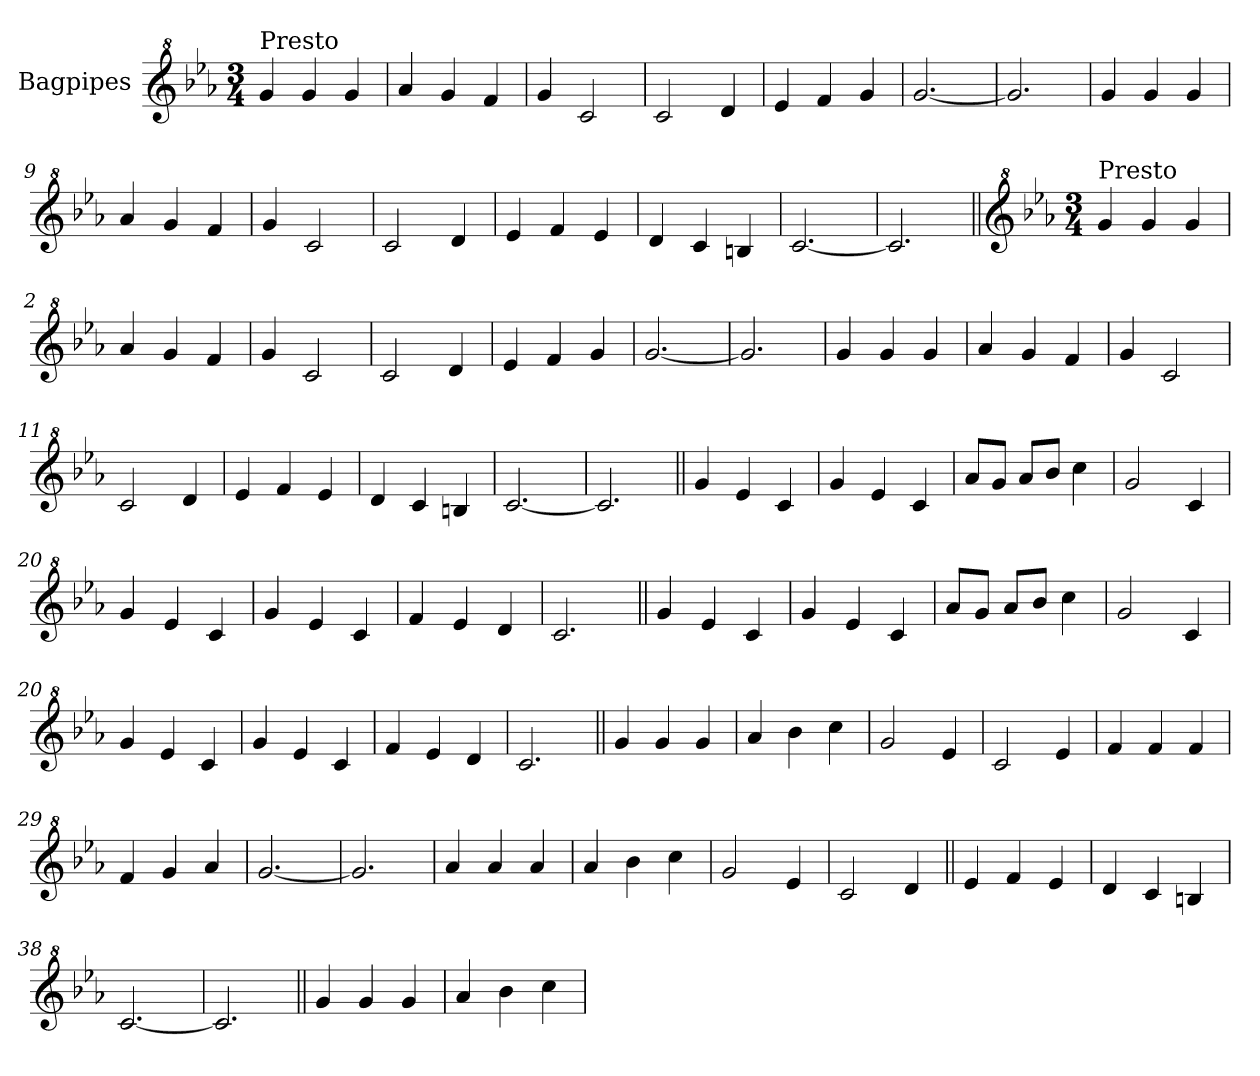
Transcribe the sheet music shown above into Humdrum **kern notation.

**kern
*part1
*staff1
*I"Bagpipes
*I'Bag
*clefG^2
*k[b-e-a-]
*E-:
*M3/4
=1||
!LO:TX:a:t=Presto
4gg/
4gg/
4gg/
=2
4aa-/
4gg/
4ff/
=3
4gg/
2cc/
=4
2cc/
4dd/
=5
4ee-/
4ff/
4gg/
=6
[2.gg/
=7
2.gg/]
=8
4gg/
4gg/
4gg/
=9
4aa-/
4gg/
4ff/
=10
4gg/
2cc/
=11
2cc/
4dd/
=12
4ee-/
4ff/
4ee-/
=13
4dd/
4cc/
4bn/
=14
[2.cc/
!!LO:LB:g=z
=15
2.cc/]
=1a||
*clefG^2
*k[b-e-a-]
*E-:
*M3/4
!LO:TX:a:t=Presto
4gg/
4gg/
4gg/
=2a
4aa-/
4gg/
4ff/
=3a
4gg/
2cc/
=4a
2cc/
4dd/
=5a
4ee-/
4ff/
4gg/
=6a
[2.gg/
=7a
2.gg/]
=8a
4gg/
4gg/
4gg/
=9a
4aa-/
4gg/
4ff/
=10a
4gg/
2cc/
=11a
2cc/
4dd/
=12a
4ee-/
4ff/
4ee-/
=13a
4dd/
4cc/
4bn/
=14a
[2.cc/
!!LO:LB:g=z
=15a
2.cc/]
=16||
4gg/
4ee-/
4cc/
=17
4gg/
4ee-/
4cc/
=18
8aa-/L
8gg/J
8aa-/L
8bb-/J
4ccc\
=19
2gg/
4cc/
=20
4gg/
4ee-/
4cc/
=21
4gg/
4ee-/
4cc/
=22
4ff/
4ee-/
4dd/
=23
2.cc/
=16a||
4gg/
4ee-/
4cc/
=17a
4gg/
4ee-/
4cc/
=18a
8aa-/L
8gg/J
8aa-/L
8bb-/J
4ccc\
=19a
2gg/
4cc/
=20a
4gg/
4ee-/
4cc/
=21a
4gg/
4ee-/
4cc/
=22a
4ff/
4ee-/
4dd/
=23a
2.cc/
=24||
4gg/
4gg/
4gg/
=25
4aa-/
4bb-\
4ccc\
=26
2gg/
4ee-/
=27
2cc/
4ee-/
!!LO:LB:g=z
=28
4ff/
4ff/
4ff/
=29
4ff/
4gg/
4aa-/
=30
[2.gg/
=31
2.gg/]
=32
4aa-/
4aa-/
4aa-/
=33
4aa-/
4bb-\
4ccc\
=34
2gg/
4ee-/
=35
2cc/
4dd/
=36||
4ee-/
4ff/
4ee-/
=37
4dd/
4cc/
4bn/
=38
[2.cc/
=39
2.cc/]
=24||
4gg/
4gg/
4gg/
=25
4aa-/
4bb-\
4ccc\
=
*-
